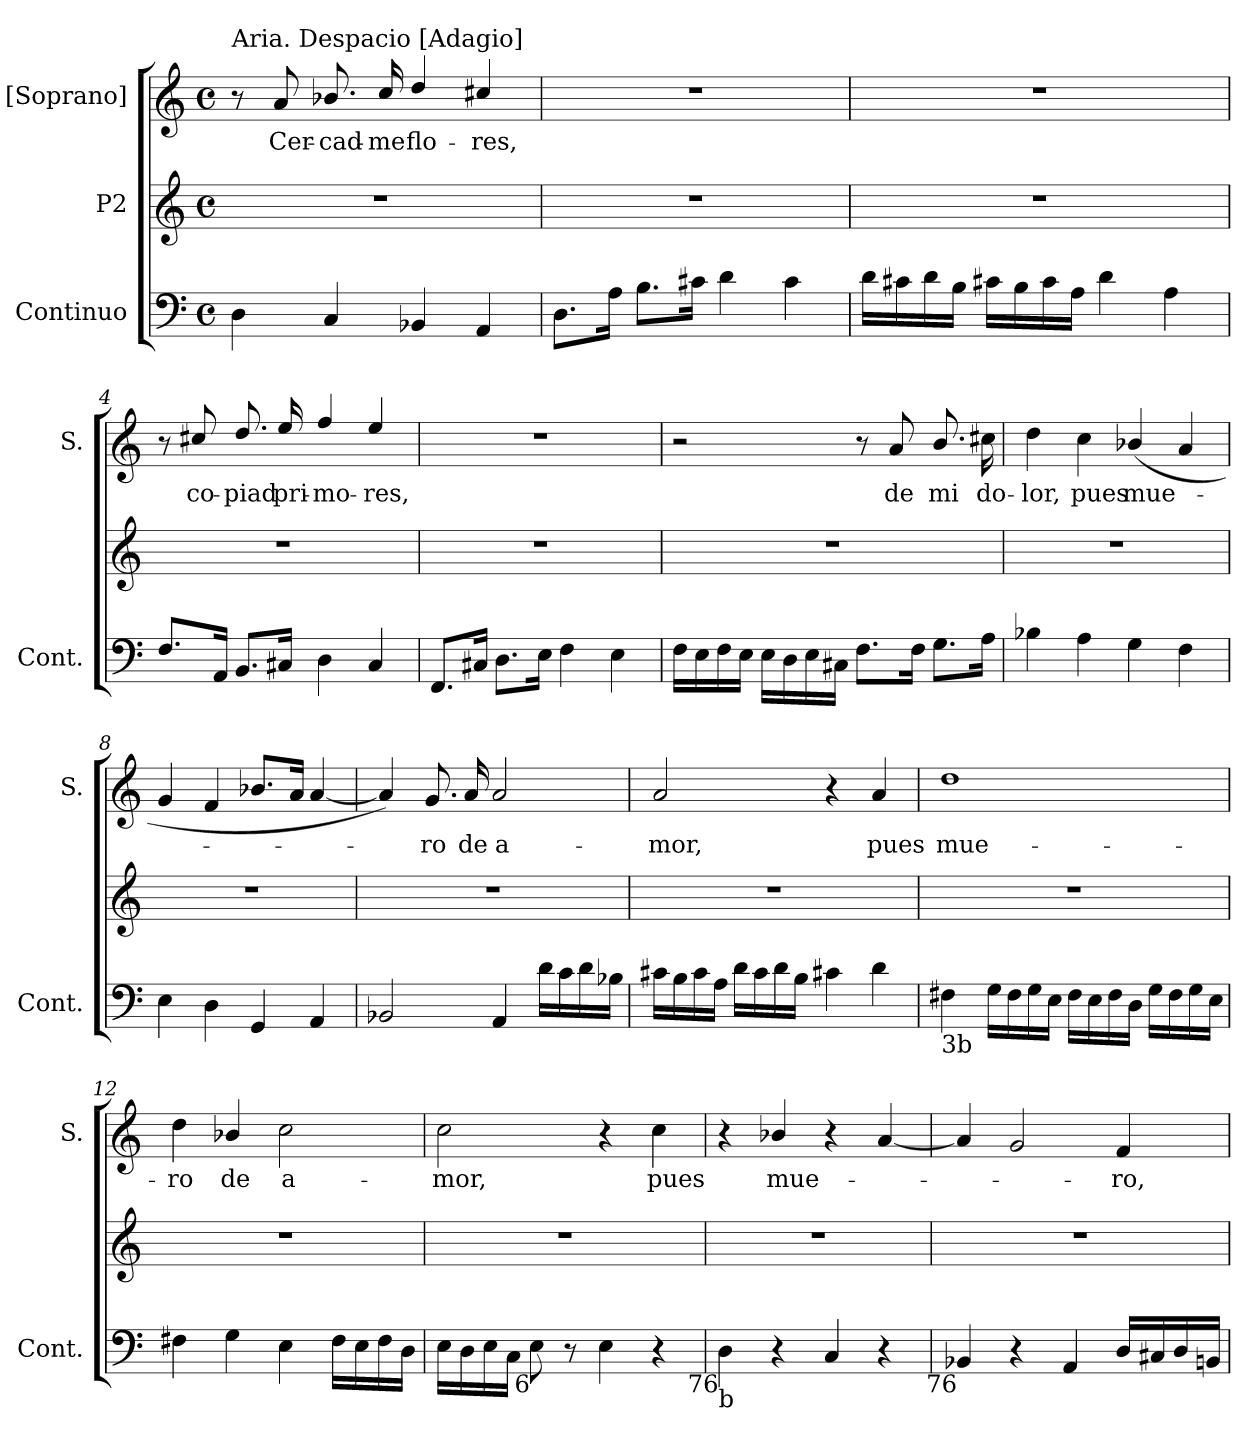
**kern	**kern	**kern	**text
*part3	*part2	*part1	*part1
*staff3	*staff2	*staff1	*staff1
*I"Continuo	*I"P2	*I"[Soprano]	*
*I'Cont.	*	*I'S.	*
!!LO:PB:g=z
*clefF4	*clefG2	*clefG2	*
*k[]	*k[]	*k[]	*
*C:	*C:	*C:	*
*M4/4	*M4/4	*M4/4	*
*met(c)	*met(c)	*met(c)	*
=1	=1	=1	=1
!	!	!LO:TX:a:t=Aria. Despacio [Adagio]	!
4Di\	1r	8r	.
!	!	!	!LO:LY:b:color=#000000
.	.	8ai/	Cer-
!	!	!	!LO:LY:b:color=#000000
4Ci/	.	8.b-i/	-cad-
!	!	!	!LO:LY:b:color=#000000
.	.	16cci/	-me
!	!	!	!LO:LY:b:color=#000000
4BB-Xi/	.	4ddi/	flo-
!	!	!	!LO:LY:b:color=#000000
4AAi/	.	4cc#Xi/	-res,
=2	=2	=2	=2
8.Di\L	1r	1r	.
16Ai\Jk	.	.	.
8.Bi\L	.	.	.
16c#Xi\Jk	.	.	.
4di\	.	.	.
4c#i\	.	.	.
=3	=3	=3	=3
16di\LL	1r	1r	.
16c#Xi\	.	.	.
16di\	.	.	.
16Bi\JJ	.	.	.
16c#Xi\LL	.	.	.
16Bi\	.	.	.
16c#i\	.	.	.
16Ai\JJ	.	.	.
4di\	.	.	.
4Ai\	.	.	.
=4	=4	=4	=4
8.Fi/L	1r	8r	.
!	!	!	!LO:LY:b:color=#000000
.	.	8cc#Xi/	co-
16AAi/Jk	.	.	.
!	!	!	!LO:LY:b:color=#000000
8.BBi/L	.	8.ddi/	-piad
!	!	!	!LO:LY:b:color=#000000
16C#Xi/Jk	.	16eei/	pri-
!	!	!	!LO:LY:b:color=#000000
4Di\	.	4ffi/	-mo-
!	!	!	!LO:LY:b:color=#000000
4C#i/	.	4eei/	-res,
!!LO:LB:g=z
=5	=5	=5	=5
8.FFi/L	1r	1r	.
16C#i/Jk	.	.	.
8.Di\L	.	.	.
16Ei\Jk	.	.	.
4Fi\	.	.	.
4Ei\	.	.	.
=6	=6	=6	=6
16Fi\LL	1r	2r	.
16Ei\	.	.	.
16Fi\	.	.	.
16Ei\JJ	.	.	.
16Ei\LL	.	.	.
16Di\	.	.	.
16Ei\	.	.	.
16C#Xi\JJ	.	.	.
8.Fi\L	.	8r	.
!	!	!	!LO:LY:b:color=#000000
.	.	8ai/	de
16Fi\Jk	.	.	.
!	!	!	!LO:LY:b:color=#000000
8.Gi\L	.	8.bi/	mi
!	!	!	!LO:LY:b:color=#000000
16Ai\Jk	.	16cc#Xi\	do-
=7	=7	=7	=7
!	!	!	!LO:LY:b:color=#000000
4B-Xi\	1r	4ddi\	-lor,
!	!	!	!LO:LY:b:color=#000000
4Ai\	.	4cci\	pues
!	!	!	!LO:LY:b:color=#000000
4Gi\	.	(4b-Xi/	mue-
4Fi\	.	4ai/	.
=8	=8	=8	=8
4Ei\	1r	4gi/	.
4Di\	.	4fi/	.
4GGi/	.	8.b-Xi/L	.
.	.	16ai/Jk	.
4AAi/	.	[4ai/	.
!!LO:LB:g=z
=9	=9	=9	=9
2BB-Xi/	1r	4ai/])	.
!	!	!	!LO:LY:b:color=#000000
.	.	8.gi/	-ro
!	!	!	!LO:LY:b:color=#000000
.	.	16ai/	de
!	!	!	!LO:LY:b:color=#000000
4AAi/	.	2ai/	a-
16di\LL	.	.	.
16ci\	.	.	.
16di\	.	.	.
16B-Xi\JJ	.	.	.
=10	=10	=10	=10
!	!	!	!LO:LY:b:color=#000000
16c#Xi\LL	1r	2ai/	-mor,
16Bi\	.	.	.
16c#i\	.	.	.
16Ai\JJ	.	.	.
16di\LL	.	.	.
16c#i\	.	.	.
16di\	.	.	.
16Bi\JJ	.	.	.
4c#Xi\	.	4r	.
!	!	!	!LO:LY:b:color=#000000
4di\	.	4ai/	pues
=11	=11	=11	=11
!LO:TX:b:t=3b	!	!	!
!	!	!	!LO:LY:b:color=#000000
4F#Xi\	1r	1ddi	mue-
16Gi\LL	.	.	.
16F#i\	.	.	.
16Gi\	.	.	.
16Ei\JJ	.	.	.
16F#i\LL	.	.	.
16Ei\	.	.	.
16F#i\	.	.	.
16Di\JJ	.	.	.
16Gi\LL	.	.	.
16F#i\	.	.	.
16Gi\	.	.	.
16Ei\JJ	.	.	.
=12	=12	=12	=12
!	!	!	!LO:LY:b:color=#000000
4F#Xi\	1r	4ddi\	-ro
!	!	!	!LO:LY:b:color=#000000
4Gi\	.	4b-Xi/	de
!	!	!	!LO:LY:b:color=#000000
4Ei\	.	2cci\	a-
16F#i\LL	.	.	.
16Ei\	.	.	.
16F#i\	.	.	.
16Di\JJ	.	.	.
!!LO:LB:g=z
=13	=13	=13	=13
!	!	!	!LO:LY:b:color=#000000
16Ei\LL	1r	2cci\	-mor,
16Di\	.	.	.
16Ei\	.	.	.
16Ci\JJ	.	.	.
!LO:TX:b:rj:t=6	!	!	!
8Ei\	.	.	.
8r	.	.	.
4Ei\	.	4r	.
!	!	!	!LO:LY:b:color=#000000
4r	.	4cci\	pues
=14	=14	=14	=14
!LO:TX:b:rj:t=76	!	!	!
!LO:TX:b:t=b	!	!	!
4Di\	1r	4r	.
!	!	!	!LO:LY:b:color=#000000
4r	.	4b-Xi/	mue-
4Ci/	.	4r	.
4r	.	[4ai/	.
=15	=15	=15	=15
!LO:TX:b:rj:t=76	!	!	!
4BB-Xi/	1r	4ai/]	.
4r	.	2gi/	.
4AAi/	.	.	.
!	!	!	!LO:LY:b:color=#000000
16Di/LL	.	4fi/	-ro,
16C#Xi/	.	.	.
16Di/	.	.	.
16BBni/JJ	.	.	.
=	=	=	=
*-	*-	*-	*-
